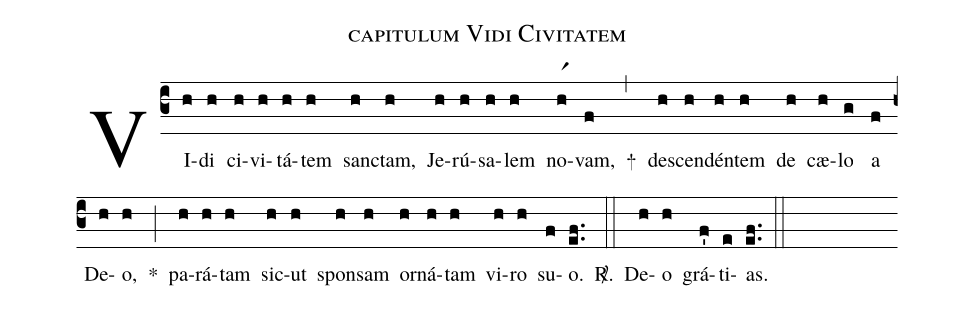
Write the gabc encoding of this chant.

name: capitulum Vidi Civitatem;
%%
(c3)
VI(h)di(h) ci(h)vi(h)tá(h)tem(h) sanc(h)tam,(h) Je(h)rú(h)sa(h)lem(h) no(hr1)vam,(f) +(,)
de(h)scen(h)dén(h)tem(h) de(h) cæ(h)lo(g) a(f) De(h)o,(h) *(;)
pa(h)rá(h)tam(h) sic(h)ut(h) spon(h)sam(h) or(h)ná(h)tam(h) vi(h)ro(h) su(f)o.(ef..) <sp>R/</sp>.(::)
De(h)o(h) grá(f')ti(e)as.(e.f.) (::)
